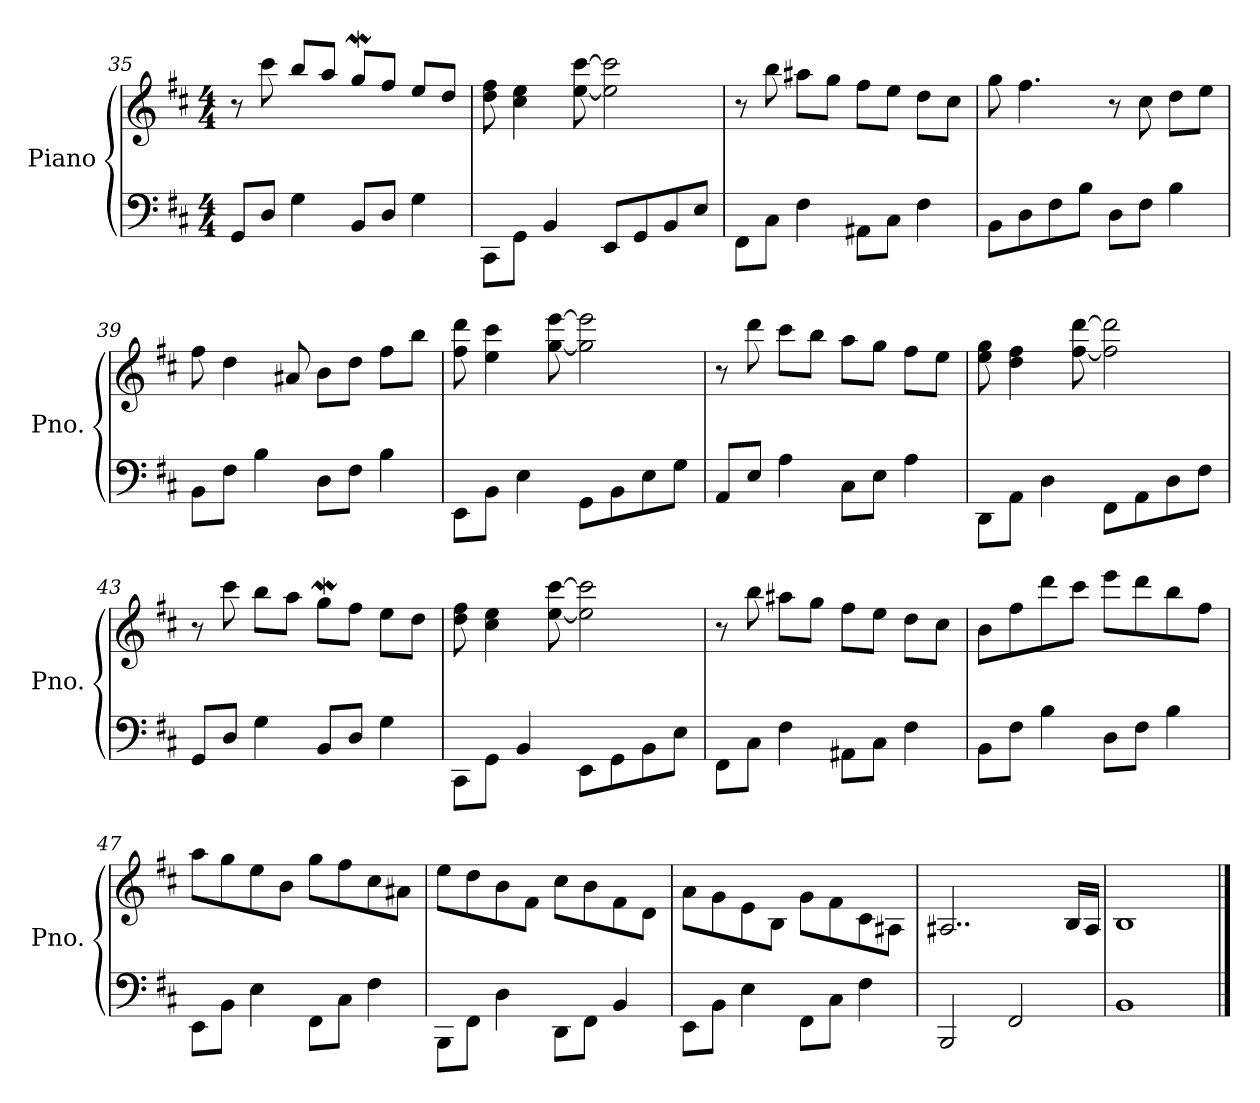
**kern	**kern
*part1	*part1
*staff2	*staff1
*I"Piano	*
*I'Pno.	*
*clefF4	*clefG2
*k[f#c#]	*k[f#c#]
*M4/4	*M4/4
=35	=35
8GG/L	8r
8D/J	8ccc#\
4G\	8bb/L
.	8aa/J
8BB/L	8ggw/L
8D/J	8ff#/J
4G\	8ee/L
.	8dd/J
=36	=36
8CC#\L	8dd\ 8ff#\
8GG\J	4cc#\ 4ee\
4BB/	.
.	[8ee\ [8ccc#\
8EE/L	2ee\] 2ccc#\]
8GG/	.
8BB/	.
8E/J	.
=37	=37
8FF#\L	8r
8C#\J	8bb\
4F#\	8aa#X\L
.	8gg\J
8AA#X\L	8ff#\L
8C#\J	8ee\J
4F#\	8dd\L
.	8cc#\J
!!LO:LB:g=z
=38	=38
8BB\L	8gg\
8D\	4.ff#\
8F#\	.
8B\J	.
8D\L	8r
8F#\J	8cc#\
4B\	8dd\L
.	8ee\J
=39	=39
8BB\L	8ff#\
8F#\J	4dd\
4B\	.
.	8a#X/
8D\L	8b\L
8F#\J	8dd\J
4B\	8ff#\L
.	8bb\J
=40	=40
8EE\L	8ff#\ 8ddd\
8BB\J	4ee\ 4ccc#\
4E\	.
.	[8gg\ [8eee\
8GG\L	2gg\] 2eee\]
8BB\	.
8E\	.
8G\J	.
=41	=41
8AA/L	8r
8E/J	8ddd\
4A\	8ccc#\L
.	8bb\J
8C#\L	8aa\L
8E\J	8gg\J
4A\	8ff#\L
.	8ee\J
!!LO:LB:g=z
=42	=42
8DD\L	8ee\ 8gg\
8AA\J	4dd\ 4ff#\
4D\	.
.	[8ff#\ [8ddd\
8FF#\L	2ff#\] 2ddd\]
8AA\	.
8D\	.
8F#\J	.
=43	=43
8GG/L	8r
8D/J	8ccc#\
4G\	8bb\L
.	8aa\J
8BB/L	8ggw\L
8D/J	8ff#\J
4G\	8ee\L
.	8dd\J
=44	=44
8CC#\L	8dd\ 8ff#\
8GG\J	4cc#\ 4ee\
4BB/	.
.	[8ee\ [8ccc#\
8EE\L	2ee\] 2ccc#\]
8GG\	.
8BB\	.
8E\J	.
=45	=45
8FF#\L	8r
8C#\J	8bb\
4F#\	8aa#X\L
.	8gg\J
8AA#X\L	8ff#\L
8C#\J	8ee\J
4F#\	8dd\L
.	8cc#\J
!!LO:LB:g=z
=46	=46
8BB\L	8b\L
8F#\J	8ff#\
4B\	8ddd\
.	8ccc#\J
8D\L	8eee\L
8F#\J	8ddd\
4B\	8bb\
.	8ff#\J
=47	=47
8EE\L	8aa\L
8BB\J	8gg\
4E\	8ee\
.	8b\J
8FF#\L	8gg\L
8C#\J	8ff#\
4F#\	8cc#\
.	8a#X\J
=48	=48
8BBB\L	8ee\L
8FF#\J	8dd\
4D\	8b\
.	8f#\J
8DD\L	8cc#\L
8FF#\J	8b\
4BB/	8f#\
.	8d\J
=49	=49
8EE\L	8a\L
8BB\J	8g\
4E\	8e\
.	8B\J
8FF#\L	8g\L
8C#\J	8f#\
4F#\	8c#\
.	8A#X\J
!!LO:PB:g=z
=50	=50
2BBB/	2..A#X/
2FF#/	.
.	16B/LL
.	16A#/JJ
=51	=51
1BB	1B
==	==
*-	*-
